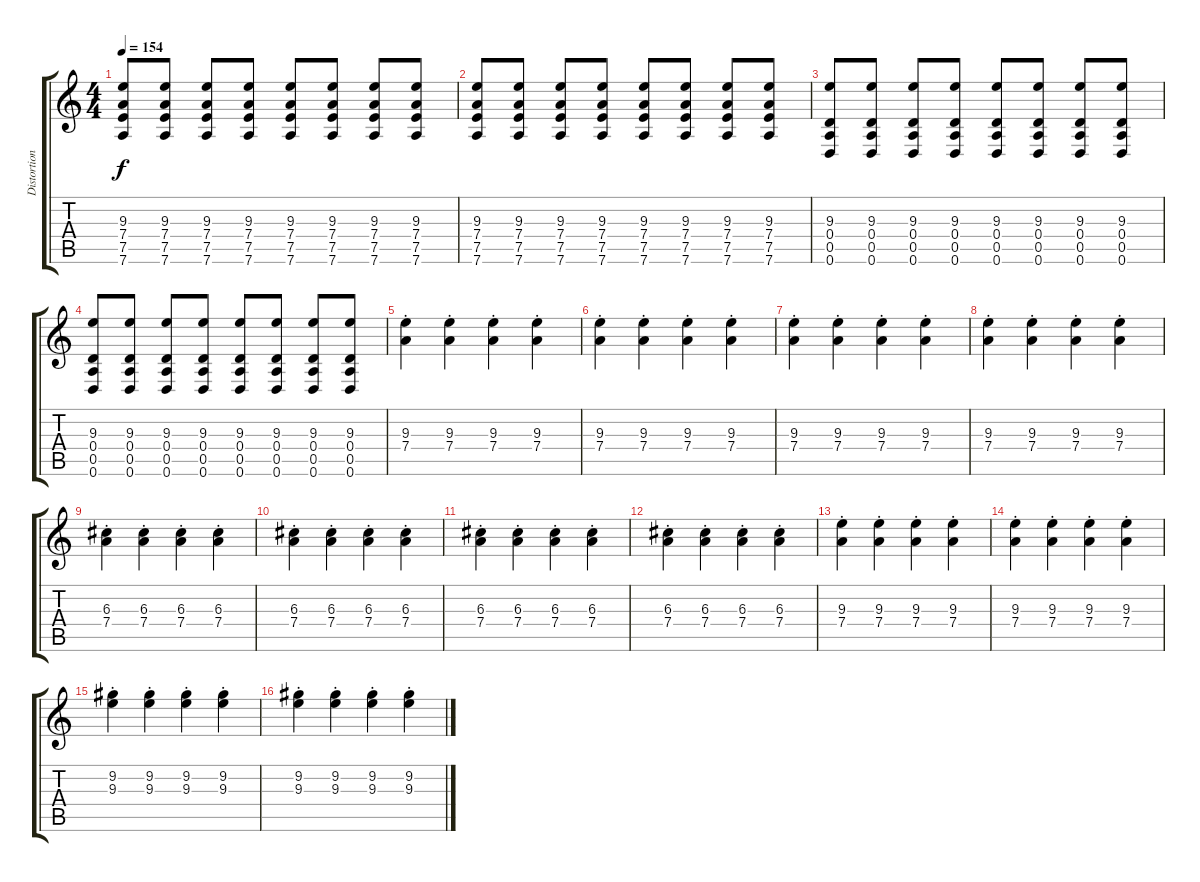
\track ("Distortion Guitar" "Distortion") {instrument overdrivenguitar}
\staff {score tabs}
\tuning (E4 B3 G3 D3 A2 D2) {hide}
\ts (4 4)
\tempo 154
\clef g2
\ks c
(9.3 7.4 7.5 7.6).8{dy f} (9.3 7.4 7.5 7.6).8 (9.3 7.4 7.5 7.6).8 (9.3 7.4 7.5 7.6).8 (9.3 7.4 7.5 7.6).8 (9.3 7.4 7.5 7.6).8 (9.3 7.4 7.5 7.6).8 (9.3 7.4 7.5 7.6).8 |
(9.3 7.4 7.5 7.6).8 (9.3 7.4 7.5 7.6).8 (9.3 7.4 7.5 7.6).8 (9.3 7.4 7.5 7.6).8 (9.3 7.4 7.5 7.6).8 (9.3 7.4 7.5 7.6).8 (9.3 7.4 7.5 7.6).8 (9.3 7.4 7.5 7.6).8 |
(9.3 0.4 0.5 0.6).8 (9.3 0.4 0.5 0.6).8 (9.3 0.4 0.5 0.6).8 (9.3 0.4 0.5 0.6).8 (9.3 0.4 0.5 0.6).8 (9.3 0.4 0.5 0.6).8 (9.3 0.4 0.5 0.6).8 (9.3 0.4 0.5 0.6).8 |
(9.3 0.4 0.5 0.6).8 (9.3 0.4 0.5 0.6).8 (9.3 0.4 0.5 0.6).8 (9.3 0.4 0.5 0.6).8 (9.3 0.4 0.5 0.6).8 (9.3 0.4 0.5 0.6).8 (9.3 0.4 0.5 0.6).8 (9.3 0.4 0.5 0.6).8 |
(9.3{st} 7.4{st}).4 (9.3{st} 7.4{st}).4 (9.3{st} 7.4{st}).4 (9.3{st} 7.4{st}).4 |
(9.3{st} 7.4{st}).4 (9.3{st} 7.4{st}).4 (9.3{st} 7.4{st}).4 (9.3{st} 7.4{st}).4 |
(9.3{st} 7.4{st}).4 (9.3{st} 7.4{st}).4 (9.3{st} 7.4{st}).4 (9.3{st} 7.4{st}).4 |
(9.3{st} 7.4{st}).4 (9.3{st} 7.4{st}).4 (9.3{st} 7.4{st}).4 (9.3{st} 7.4{st}).4 |
(6.3{st} 7.4{st}).4 (6.3{st} 7.4{st}).4 (6.3{st} 7.4{st}).4 (6.3{st} 7.4{st}).4 |
(6.3{st} 7.4{st}).4 (6.3{st} 7.4{st}).4 (6.3{st} 7.4{st}).4 (6.3{st} 7.4{st}).4 |
(6.3{st} 7.4{st}).4 (6.3{st} 7.4{st}).4 (6.3{st} 7.4{st}).4 (6.3{st} 7.4{st}).4 |
(6.3{st} 7.4{st}).4 (6.3{st} 7.4{st}).4 (6.3{st} 7.4{st}).4 (6.3{st} 7.4{st}).4 |
(9.3{st} 7.4{st}).4 (9.3{st} 7.4{st}).4 (9.3{st} 7.4{st}).4 (9.3{st} 7.4{st}).4 |
(9.3{st} 7.4{st}).4 (9.3{st} 7.4{st}).4 (9.3{st} 7.4{st}).4 (9.3{st} 7.4{st}).4 |
(9.2{st} 9.3{st}).4 (9.2{st} 9.3{st}).4 (9.2{st} 9.3{st}).4 (9.2{st} 9.3{st}).4 |
(9.2{st} 9.3{st}).4 (9.2{st} 9.3{st}).4 (9.2{st} 9.3{st}).4 (9.2{st} 9.3{st}).4
